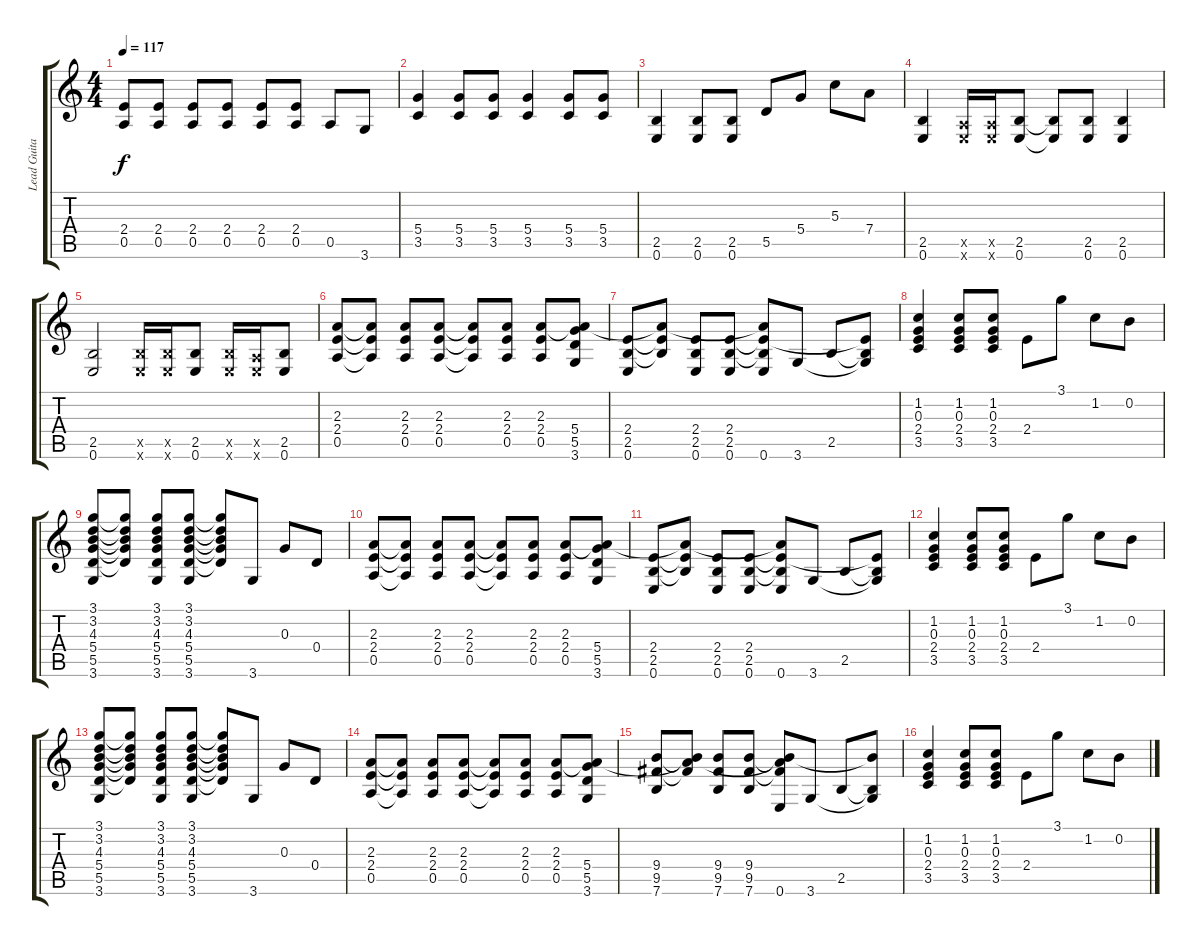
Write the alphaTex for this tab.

\track ("Lead Guitar" "Lead Guita") {instrument distortionguitar}
\staff {score tabs}
\tuning (E4 B3 G3 D3 A2 E2) {hide}
\ts (4 4)
\tempo 117
\clef g2
\ks c
(2.4 0.5).8{dy f volume 13} (2.4 0.5).8 (2.4 0.5).8 (2.4 0.5).8 (2.4 0.5).8 (2.4 0.5).8 0.5.8 3.6.8 |
(5.4 3.5).4 (5.4 3.5).8 (5.4 3.5).8 (5.4 3.5).4 (5.4 3.5).8 (5.4 3.5).8 |
(2.5 0.6).4 (2.5 0.6).8 (2.5 0.6).8 5.5.8 5.4.8 5.3.8 7.4.8 |
(2.5 0.6).4 (0.5{x} 0.6{x}).16 (0.5{x} 0.6{x}).16 (2.5 0.6).8 (2.5{t} 0.6{t}).8 (2.5 0.6).8 (2.5 0.6).4{volume 10} |
(2.5 0.6).2{volume 13} (2.5{x} 0.6{x}).16 (2.5{x} 0.6{x}).16 (2.5 0.6).8 (2.5{x} 0.6{x}).16 (0.5{x} 0.6{x}).16 (2.5 0.6).8 |
(2.3 2.4 0.5).8 (2.3{t} 2.4{t} 0.5{t}).8 (2.3 2.4 0.5).8 (2.3 2.4 0.5).8 (2.3{t} 2.4{t} 0.5{t}).8 (2.3 2.4 0.5).8 (2.3 2.4 0.5).8 (2.3{t} 5.4 5.5 3.6).8 |
(2.4 2.5 0.6).8 (2.3{t} 2.4{t} 2.5{t}).8 (2.4 2.5 0.6).8 (2.4 2.5 0.6).8 (2.3{t} 2.4{t} 2.5{t} 0.6).8 3.6.8 2.5.8 (2.4{t} 2.5{t} 3.6{t}).8 |
(1.2 0.3 2.4 3.5).4 (1.2 0.3 2.4 3.5).8 (1.2 0.3 2.4 3.5).8 2.4.8 3.1.8 1.2.8 0.2.8 |
(3.1 3.2 4.3 5.4 5.5 3.6).8 (3.1{t} 3.2{t} 4.3{t} 5.4{t} 5.5{t}).8 (3.1 3.2 4.3 5.4 5.5 3.6).8 (3.1 3.2 4.3 5.4 5.5 3.6).8 (3.1{t} 3.2{t} 4.3{t} 5.4{t} 5.5{t}).8 3.6.8 0.3.8 0.4.8 |
(2.3 2.4 0.5).8 (2.3{t} 2.4{t} 0.5{t}).8 (2.3 2.4 0.5).8 (2.3 2.4 0.5).8 (2.3{t} 2.4{t} 0.5{t}).8 (2.3 2.4 0.5).8 (2.3 2.4 0.5).8 (2.3{t} 5.4 5.5 3.6).8 |
(2.4 2.5 0.6).8 (2.3{t} 2.4{t} 2.5{t}).8 (2.4 2.5 0.6).8 (2.4 2.5 0.6).8 (2.3{t} 2.4{t} 2.5{t} 0.6).8 3.6.8 2.5.8 (2.4{t} 2.5{t} 3.6{t}).8 |
(1.2 0.3 2.4 3.5).4 (1.2 0.3 2.4 3.5).8 (1.2 0.3 2.4 3.5).8 2.4.8 3.1.8 1.2.8 0.2.8 |
(3.1 3.2 4.3 5.4 5.5 3.6).8 (3.1{t} 3.2{t} 4.3{t} 5.4{t} 5.5{t}).8 (3.1 3.2 4.3 5.4 5.5 3.6).8 (3.1 3.2 4.3 5.4 5.5 3.6).8 (3.1{t} 3.2{t} 4.3{t} 5.4{t} 5.5{t}).8 3.6.8 0.3.8 0.4.8 |
(2.3 2.4 0.5).8 (2.3{t} 2.4{t} 0.5{t}).8 (2.3 2.4 0.5).8 (2.3 2.4 0.5).8 (2.3{t} 2.4{t} 0.5{t}).8 (2.3 2.4 0.5).8 (2.3 2.4 0.5).8 (2.3{t} 5.4 5.5 3.6).8 |
(9.4 9.5 7.6).8 (2.3{t} 9.4{t} 9.5{t}).8 (9.4 9.5 7.6).8 (9.4 9.5 7.6).8 (2.3{t} 9.4{t} 9.5{t} 0.6).8 3.6.8 2.5.8 (9.4{t} 2.5{t} 3.6{t}).8 |
(1.2 0.3 2.4 3.5).4 (1.2 0.3 2.4 3.5).8 (1.2 0.3 2.4 3.5).8 2.4.8 3.1.8 1.2.8 0.2.8
